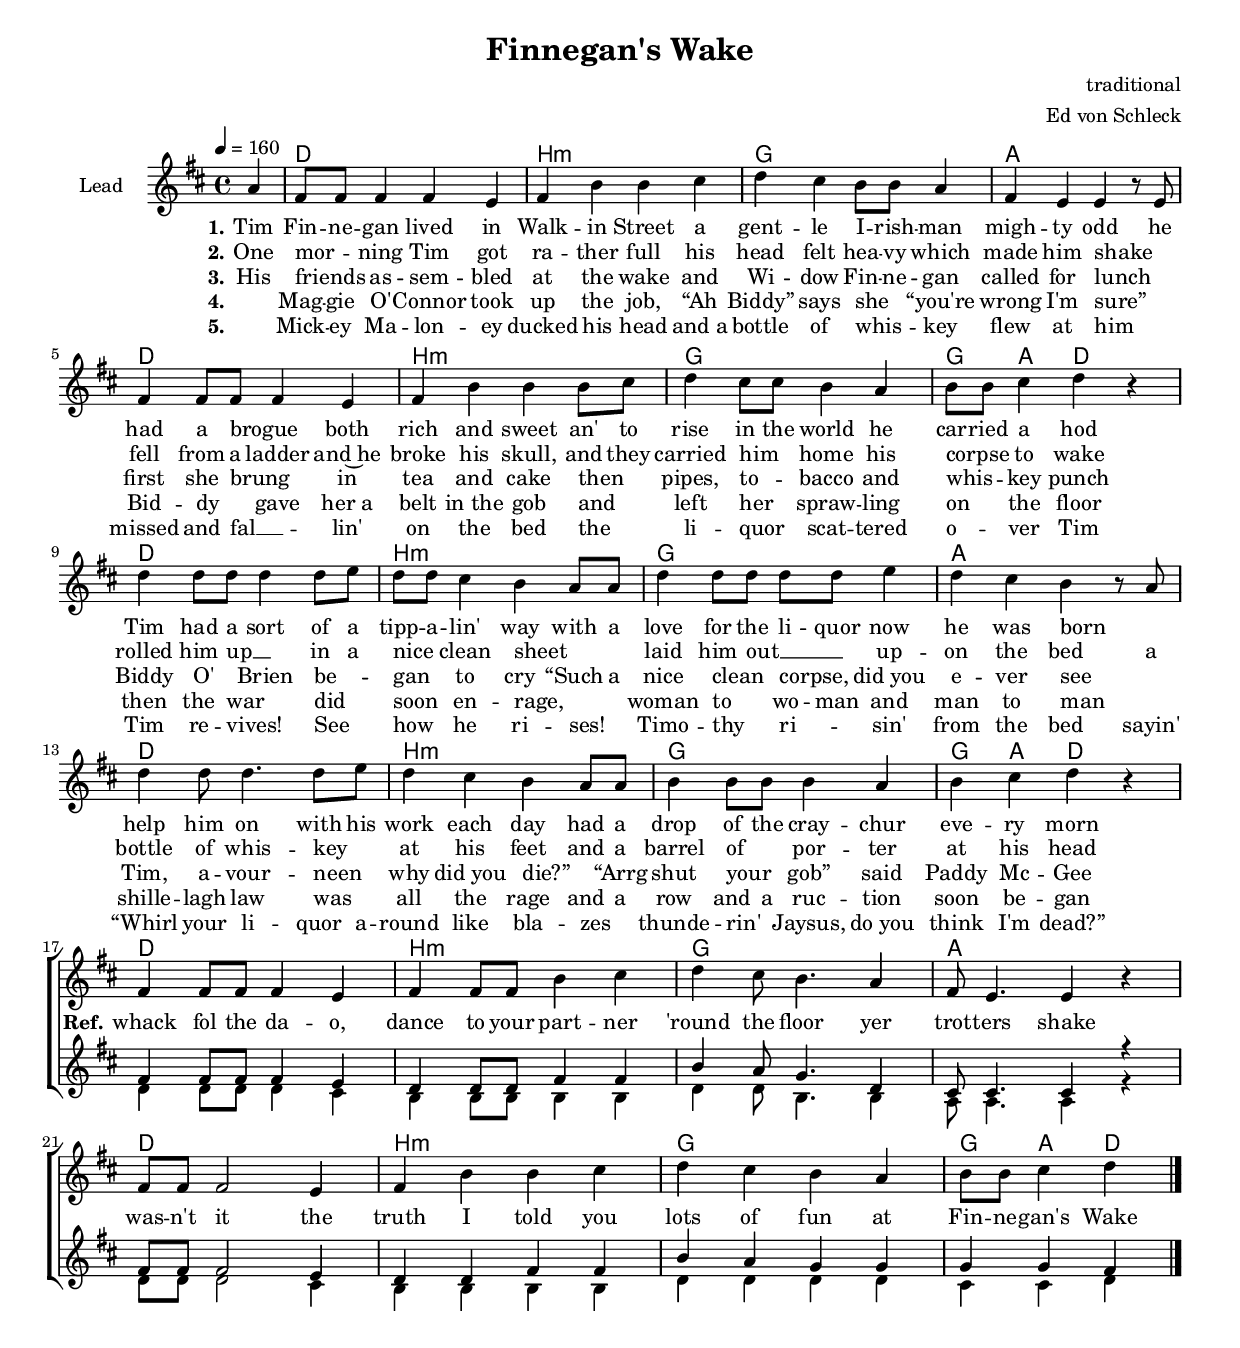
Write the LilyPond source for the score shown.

\version "2.18.0"

#(set-global-staff-size 17)

\header {
  title = "Finnegan's Wake"
  composer = "traditional"
  arranger = "Ed von Schleck"
}

global = {
  \key c \major
  \time 4/4
  \partial 4
  \tempo 4=160
}

chordNames = \chordmode {
  \global
  \germanChords
  s4

  c1 a:m f g
  c1 a:m f f4 g c2
  c1 a:m f g
  c1 a:m f f4 g c2

  c1 a:m f g 
  c a:m f f4 g c

}

lead = \relative c'' {
  \global 
  g4

  e8 e e4 e d
  e a a b
  c b a8 a g4
  e d d r8 d

  e4 e8 e8 e4 d4
  e a a a8 b 
  c4 b8 b a4 g 
  a8 a b4 c r

  c4 c8 c c4 c8 d 
  c c b4 a g8 g
  c4 c8 c c c d4
  c b a4 r8 g

  c4 c8 c4. c8 d
  c4 b a g8 g
  a4 a8 a a4  g 
  a b c r4

  \break
  e,4 e8 e e4 d
  e4 e8 e a4 b
  c4 b8 a4. g4
  e8 d4. d4 r

  e8 e e2 d4
  e a a b
  c b a g 
  a8 a b4 c

  \bar "|."
}

backingOne = \relative c' {
  \global
  r4
  R1*16

  e4 e8 e e4 d
  c4 c8 c e4 e
  a4 g8 f4. c4
  b8 b4. b4 r

  e8 e e2 d4
  c4 c e e
  a g f f
  f f e
}

backingTwo = \relative c' {
  \global
  r4
  R1*16

  c4 c8 c c4 b
  a4 a8 a a4 a
  c4 c8 a4. a4
  g8 g4. g4 r

  c8 c c2 b4
  a4 a a a
  c c c c
  b b c

  \bar "|."
}

verseOne = \lyricmode {
  \set stanza = "1."
  Tim Fin -- ne -- gan lived in Walk -- in Street
  a gent -- le I -- rish -- man migh -- ty odd
  he had a brogue__ _ both rich and sweet
  an' to rise in the world he car -- ried a hod

  Tim had  a sort of a tipp -- a -- lin' way
  with a love for the li -- quor now he was born _
  help him on with his work each day
  had a drop of the cray  -- chur eve -- ry morn

  \set stanza = "Ref."
  whack fol the da  -- o, dance to your  part -- ner
  'round the floor yer trot -- ters shake
  was -- n't it the truth I told you
  lots of fun at Fin -- ne -- gan's Wake
}
verseTwo = \lyricmode {
  \set stanza = "2."
  One mor _ -- ning Tim got ra -- ther full
  his head felt hea -- vy which made him shake
  _ fell from a ladder and~he broke his skull, and they
  carried him _ home his corpse _ to wake

  rolled him up __ _ in a nice _ clean sheet
  _ _ laid him out __ _ _ up -- on the bed
  a bottle of whis -- key _ at his feet
  and a barrel of _ por -- ter at his head
}

verseThree = \lyricmode {
  \set stanza = "3."
  His friends _ as -- sem -- bled at the wake
  and Wi -- dow Fin -- ne -- gan called for lunch _
  first she brung_ _ in tea and cake
  then _  pipes, to -- _ bacco and whis -- _ key punch

  Biddy O' _ Brien be _ -- gan _  to cry 
  “Such a nice clean _ corpse, _ did_you e -- ver see _
  Tim, a -- vour -- neen _  why did_you die?” _
  “Arrg shut your _ gob” said Paddy Mc -- Gee
}

verseFour = \lyricmode {
  \set stanza = "4."
  _ Mag -- gie O' -- Connor took up the job,
  “Ah Biddy” says she _ “you're wrong I'm sure”
  _ Bid -- dy _ gave her_a belt in_the gob
  and  _ left  her _  spraw -- ling  on _  the floor

  then the war _  did _ soon _ en -- rage,
  _ _ woman to _ wo -- man and man to man _
  shille -- lagh law was _ all the rage
  and a row and a ruc -- tion soon be -- gan
}

verseFive = \lyricmode {
  \set stanza = "5."
  _ Mick -- ey Ma -- lon -- ey ducked his head
  and_a bottle of whis _ -- key flew at him
  _ missed and fal __ -- _ lin' on the bed
  the _ li -- quor _ scat -- tered o -- _ ver Tim

  Tim re -- vives!  _ See  _ how _ he ri -- ses! _
  Timo -- thy _  ri _ -- sin' from the bed
  sayin'  “Whirl your li -- quor a -- round like bla -- zes _
  thunde -- rin' _ Jaysus, do_you think I'm dead?”
}

chordsPart = \new ChordNames << \transpose c d { \chordNames } >>

choirPart = \new ChoirStaff <<
  \new Staff \with {
    instrumentName = \markup \center-column { "Lead" }
  } <<
    \new Voice = "lead" { \transpose c d \lead }
  >>
  \new Lyrics \with {
    \override VerticalAxisGroup #'staff-affinity = #CENTER
  } \lyricsto "lead" \verseOne
  \new Lyrics \with {
    \override VerticalAxisGroup #'staff-affinity = #CENTER
  } \lyricsto "lead" \verseTwo
  \new Lyrics \with {
    \override VerticalAxisGroup #'staff-affinity = #CENTER
  } \lyricsto "lead" \verseThree
  \new Lyrics \with {
    \override VerticalAxisGroup #'staff-affinity = #CENTER
  } \lyricsto "lead" \verseFour
  \new Lyrics \with {
    \override VerticalAxisGroup #'staff-affinity = #CENTER
  } \lyricsto "lead" \verseFive
  \new Staff \with {
    instrumentName = \markup \center-column { "Backing 1" "Backing 2" }
  } <<
    \new Voice = "backingOne" { \transpose c d { \voiceOne \backingOne } }
    \new Voice = "backingTwo" { \transpose c d { \voiceTwo \backingTwo } }
  >>
>>

\score {
  <<
    \chordsPart
    \choirPart
  >>
  \layout {
    \context {
      \RemoveEmptyStaffContext
      \override VerticalAxisGroup #'remove-first = ##t
    }
  }
  \midi {
    \context {
      \Score
      tempoWholesPerMinute = #(ly:make-moment 100 4)
    }
  }
}
